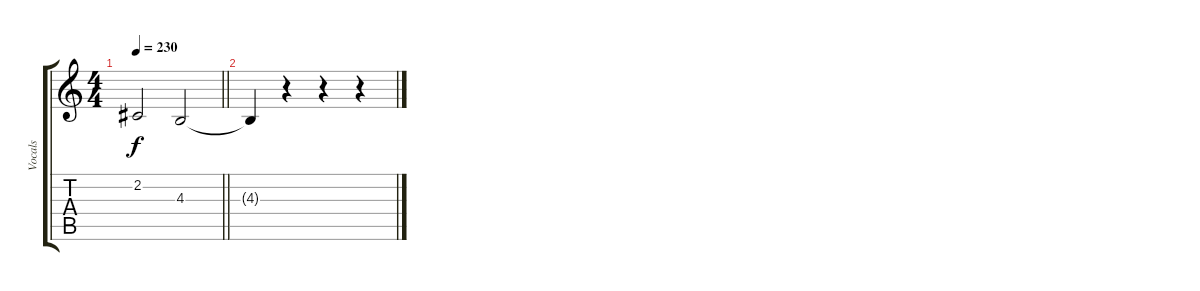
\track ("Vocals" "Vocals") {instrument altosax}
\staff {score tabs}
\tuning (E4 B3 G3 D3 A2 E2) {hide}
\ts (4 4)
\tempo 230
\clef g2
\barLineRight lightlight
\ks c
2.2.2{dy f} 4.3.2 |
4.3{t}.4 r.4 r.4 r.4
